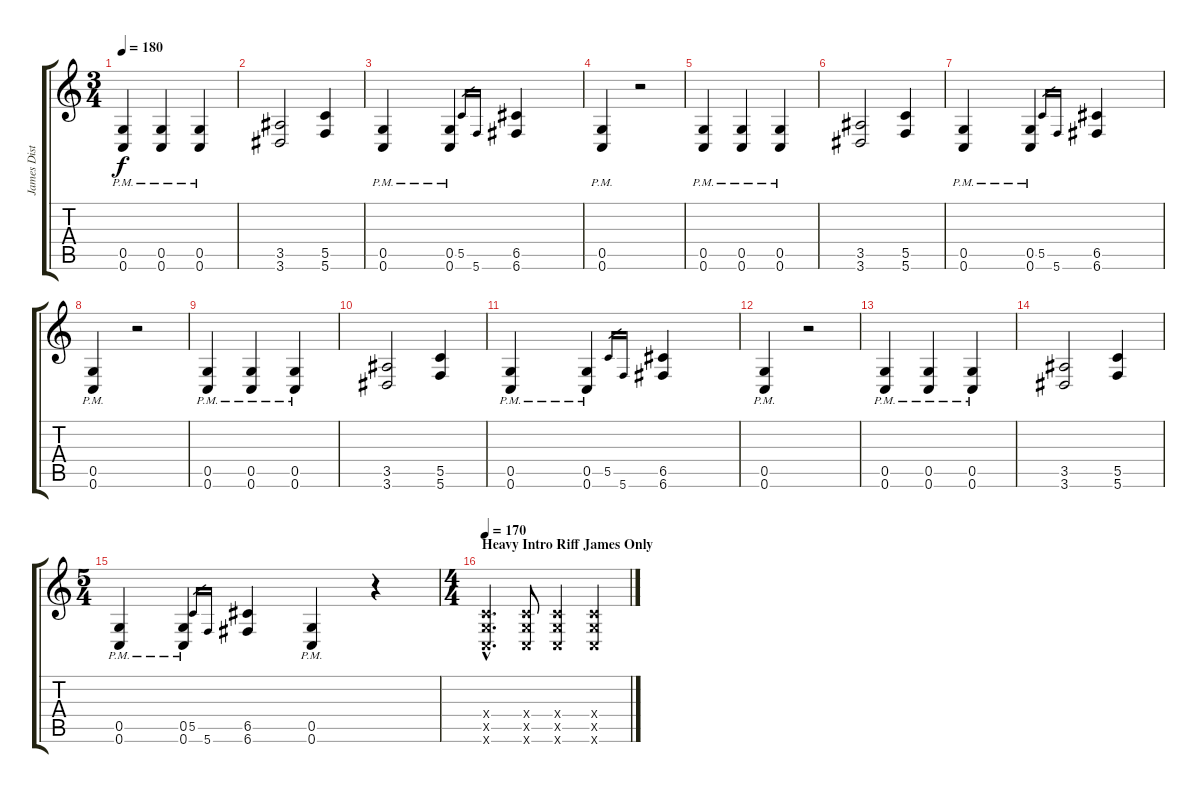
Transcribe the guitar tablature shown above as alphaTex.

\track ("James Distortion" "James Dist") {instrument distortionguitar}
\staff {score tabs}
\tuning (D4 A3 F3 C3 G2 C2) {hide}
\ts (3 4)
\tempo 180
\clef g2
\ks c
(0.5{pm} 0.6{pm}).4{dy f} (0.5{pm} 0.6{pm}).4 (0.5{pm} 0.6{pm}).4 |
(3.5 3.6).2 (5.5 5.6).4 |
(0.5{pm} 0.6{pm}).4 (0.5{pm} 0.6{pm}).4 5.5.16{gr} 5.6.16{gr} (6.5 6.6).4 |
(0.5{pm} 0.6{pm}).4 r.2 |
(0.5{pm} 0.6{pm}).4 (0.5{pm} 0.6{pm}).4 (0.5{pm} 0.6{pm}).4 |
(3.5 3.6).2 (5.5 5.6).4 |
(0.5{pm} 0.6{pm}).4 (0.5{pm} 0.6{pm}).4 5.5.16{gr} 5.6.16{gr} (6.5 6.6).4 |
(0.5{pm} 0.6{pm}).4 r.2 |
(0.5{pm} 0.6{pm}).4 (0.5{pm} 0.6{pm}).4 (0.5{pm} 0.6{pm}).4 |
(3.5 3.6).2 (5.5 5.6).4 |
(0.5{pm} 0.6{pm}).4 (0.5{pm} 0.6{pm}).4 5.5.16{gr} 5.6.16{gr} (6.5 6.6).4 |
(0.5{pm} 0.6{pm}).4 r.2 |
(0.5{pm} 0.6{pm}).4 (0.5{pm} 0.6{pm}).4 (0.5{pm} 0.6{pm}).4 |
(3.5 3.6).2 (5.5 5.6).4 |
\ts (5 4)
(0.5{pm} 0.6{pm}).4 (0.5{pm} 0.6{pm}).4 5.5.16{gr} 5.6.16{gr} (6.5 6.6).4 (0.5{pm} 0.6{pm}).4 r.4 |
\ts (4 4)
\section ("" "Heavy Intro Riff James Only")
\tempo 170
(0.4{hac x} 0.5{hac x} 0.6{hac x}).4{d} (0.4{x} 0.5{x} 0.6{x}).8 (0.4{x} 0.5{x} 0.6{x}).4 (0.4{x} 0.5{x} 0.6{x}).4
